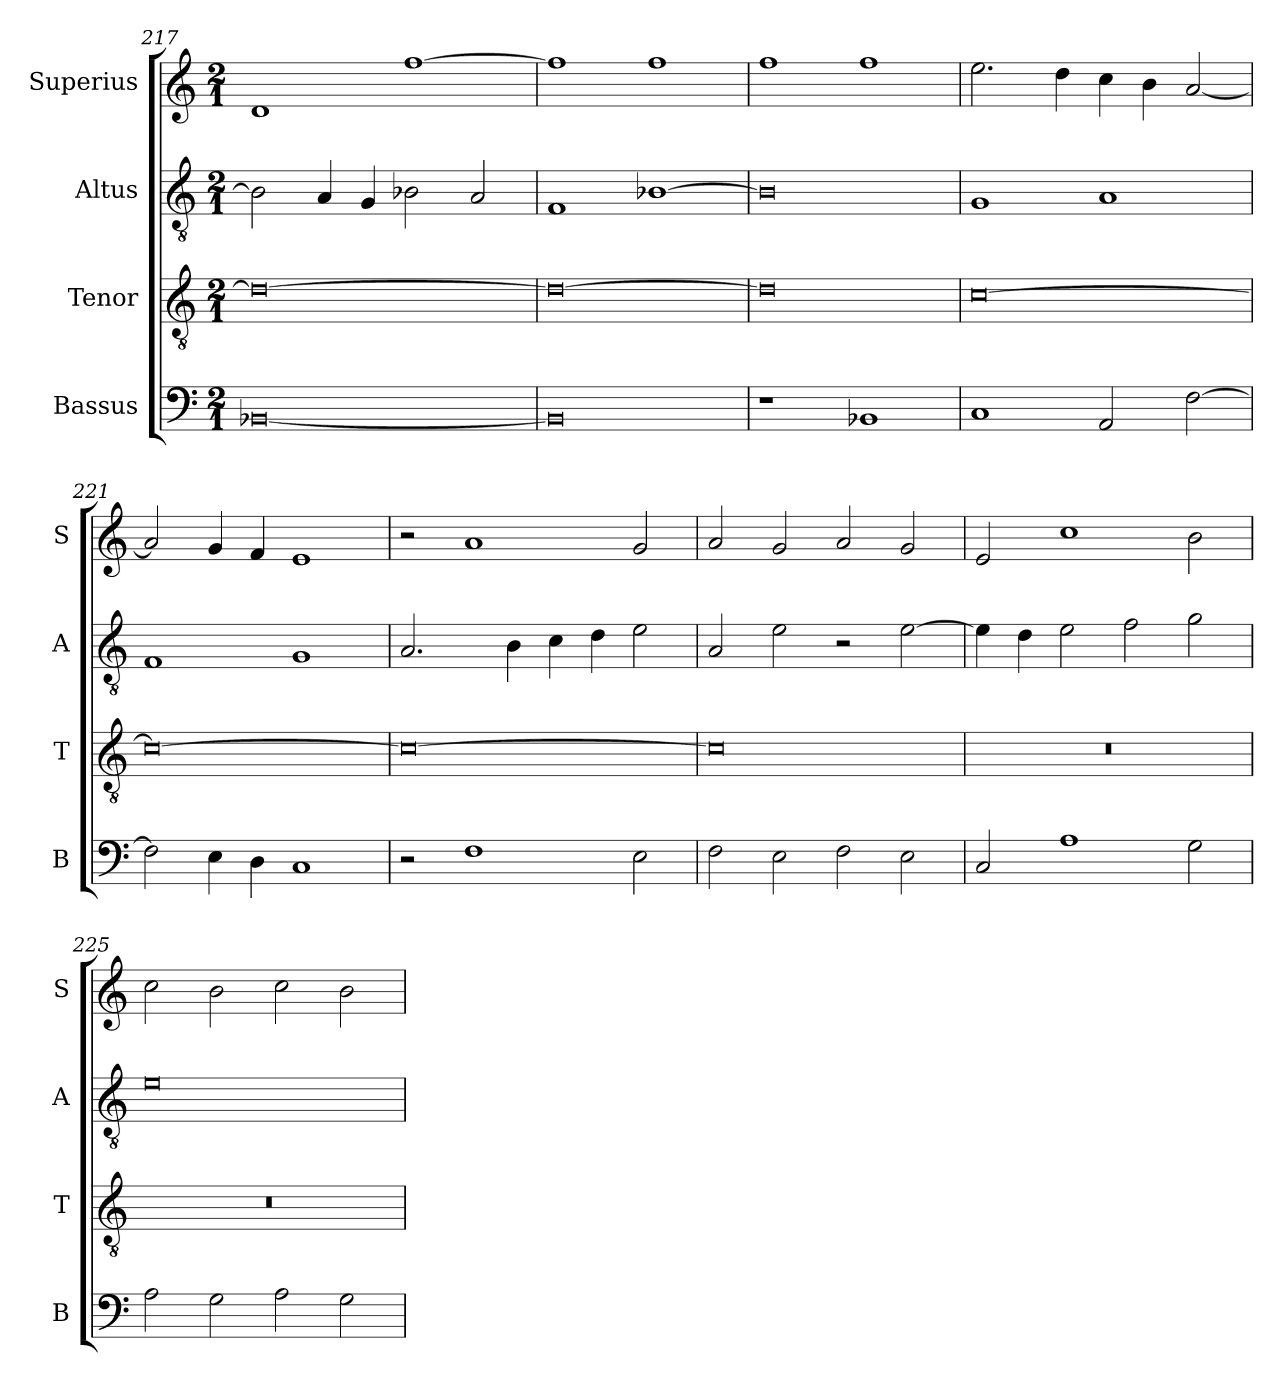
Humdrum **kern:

**kern	**kern	**kern	**kern
*part4	*part3	*part2	*part1
*staff4	*staff3	*staff2	*staff1
*I"Bassus	*I"Tenor	*I"Altus	*I"Superius
*I'B	*I'T	*I'A	*I'S
*clefF4	*clefGv2	*clefGv2	*clefG2
*k[]	*k[]	*k[]	*k[]
*M2/1	*M2/1	*M2/1	*M2/1
=217	=217	=217	=217
[0BB-X	0d_	2B-\]	1d
.	.	4A/	.
.	.	4G/	.
.	.	2B-X\	[1ff
.	.	2A/	.
=218	=218	=218	=218
0BB-]	0d_	1F	1ff]
.	.	[1B-X	1ff
=219	=219	=219	=219
1r	0d]	0B-]	1ff
1BB-X	.	.	1ff
=220	=220	=220	=220
1C	[0c	1G	2.ee\
.	.	.	4dd\
2AA/	.	1A	4cc\
.	.	.	4b\
[2F\	.	.	[2a/
=221	=221	=221	=221
2F\]	0c_	1F	2a/]
4E\	.	.	4g/
4D\	.	.	4f/
1C	.	1G	1e
=222	=222	=222	=222
2r	0c_	2.A/	2r
1F	.	.	1a
.	.	4B\	.
.	.	4c\	.
.	.	4d\	.
2E\	.	2e\	2g/
=223	=223	=223	=223
2F\	0c]	2A/	2a/
2E\	.	2e\	2g/
2F\	.	2r	2a/
2E\	.	[2e\	2g/
=224	=224	=224	=224
2C/	0r	4e\]	2e/
.	.	4d\	.
1A	.	2e\	1cc
.	.	2f\	.
2G\	.	2g\	2b\
=225	=225	=225	=225
2A\	0r	0e	2cc\
2G\	.	.	2b\
2A\	.	.	2cc\
2G\	.	.	2b\
=	=	=	=
*-	*-	*-	*-
